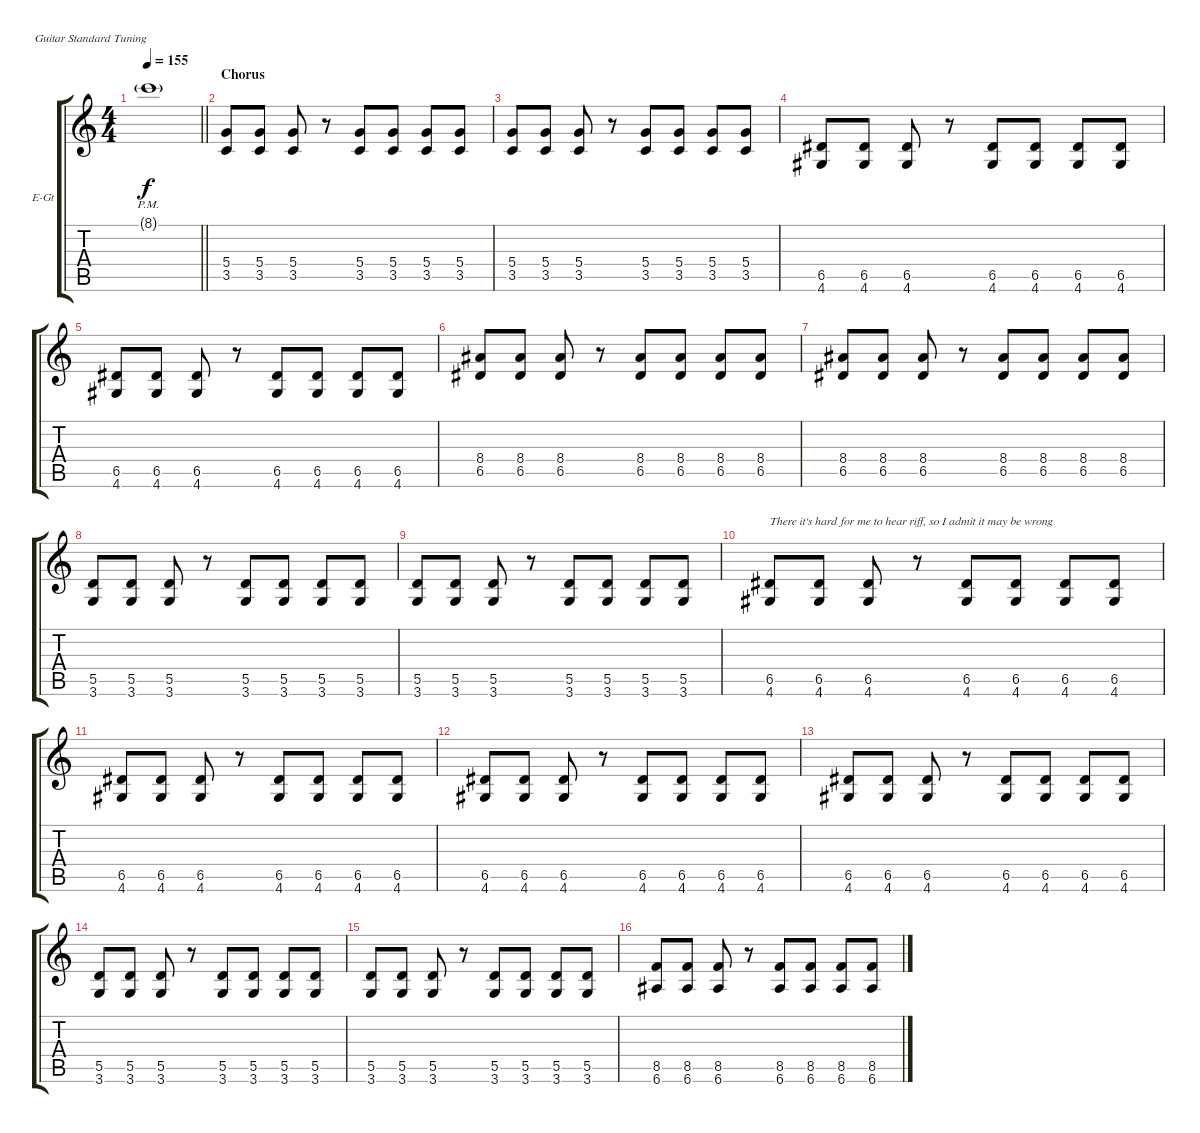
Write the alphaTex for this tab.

\defaultSystemsLayout 4
\bracketExtendMode groupsimilarinstruments
\firstSystemTrackNameOrientation horizontal
\otherSystemsTrackNameOrientation horizontal
\track ("Electric Guitar" "E-Gt") {instrument distortionguitar}
\staff {score tabs}
\tuning (E4 B3 G3 D3 A2 E2)
\ts (4 4)
\tempo 155
\clef g2
\barLineRight lightlight
\ks c
8.1{g pm}.1{dy f} |
\section ("" "Chorus")
(3.5 5.4).8 (3.5 5.4).8 (3.5 5.4).8 r.8 (3.5 5.4).8 (3.5 5.4).8 (3.5 5.4).8 (3.5 5.4).8 |
(3.5 5.4).8 (5.4 3.5).8 (3.5 5.4).8 r.8 (3.5 5.4).8 (3.5 5.4).8 (3.5 5.4).8 (3.5 5.4).8 |
(4.6 6.5).8 (4.6 6.5).8 (4.6 6.5).8 r.8 (4.6 6.5).8 (4.6 6.5).8 (4.6 6.5).8 (4.6 6.5).8 |
(4.6 6.5).8 (4.6 6.5).8 (4.6 6.5).8 r.8 (4.6 6.5).8 (4.6 6.5).8 (4.6 6.5).8 (4.6 6.5).8 |
(6.5 8.4).8 (6.5 8.4).8 (6.5 8.4).8 r.8 (8.4 6.5).8 (8.4 6.5).8 (8.4 6.5).8 (8.4 6.5).8 |
(6.5 8.4).8 (6.5 8.4).8 (6.5 8.4).8 r.8 (8.4 6.5).8 (8.4 6.5).8 (8.4 6.5).8 (8.4 6.5).8 |
(3.6 5.5).8 (3.6 5.5).8 (3.6 5.5).8 r.8 (3.6 5.5).8 (3.6 5.5).8 (3.6 5.5).8 (3.6 5.5).8 |
(3.6 5.5).8 (3.6 5.5).8 (3.6 5.5).8 r.8 (3.6 5.5).8 (3.6 5.5).8 (3.6 5.5).8 (3.6 5.5).8 |
(4.6 6.5).8{txt "There it's hard for me to hear riff, so I admit it may be wrong"} (4.6 6.5).8 (4.6 6.5).8 r.8 (4.6 6.5).8 (4.6 6.5).8 (4.6 6.5).8 (4.6 6.5).8 |
(4.6 6.5).8 (4.6 6.5).8 (4.6 6.5).8 r.8 (4.6 6.5).8 (4.6 6.5).8 (4.6 6.5).8 (4.6 6.5).8 |
(4.6 6.5).8 (4.6 6.5).8 (4.6 6.5).8 r.8 (4.6 6.5).8 (4.6 6.5).8 (4.6 6.5).8 (4.6 6.5).8 |
(4.6 6.5).8 (4.6 6.5).8 (4.6 6.5).8 r.8 (4.6 6.5).8 (4.6 6.5).8 (4.6 6.5).8 (4.6 6.5).8 |
(3.6 5.5).8 (3.6 5.5).8 (3.6 5.5).8 r.8 (3.6 5.5).8 (3.6 5.5).8 (3.6 5.5).8 (3.6 5.5).8 |
(3.6 5.5).8 (3.6 5.5).8 (3.6 5.5).8 r.8 (3.6 5.5).8 (3.6 5.5).8 (3.6 5.5).8 (3.6 5.5).8 |
(6.6 8.5).8 (6.6 8.5).8 (6.6 8.5).8 r.8 (6.6 8.5).8 (6.6 8.5).8 (6.6 8.5).8 (6.6 8.5).8
